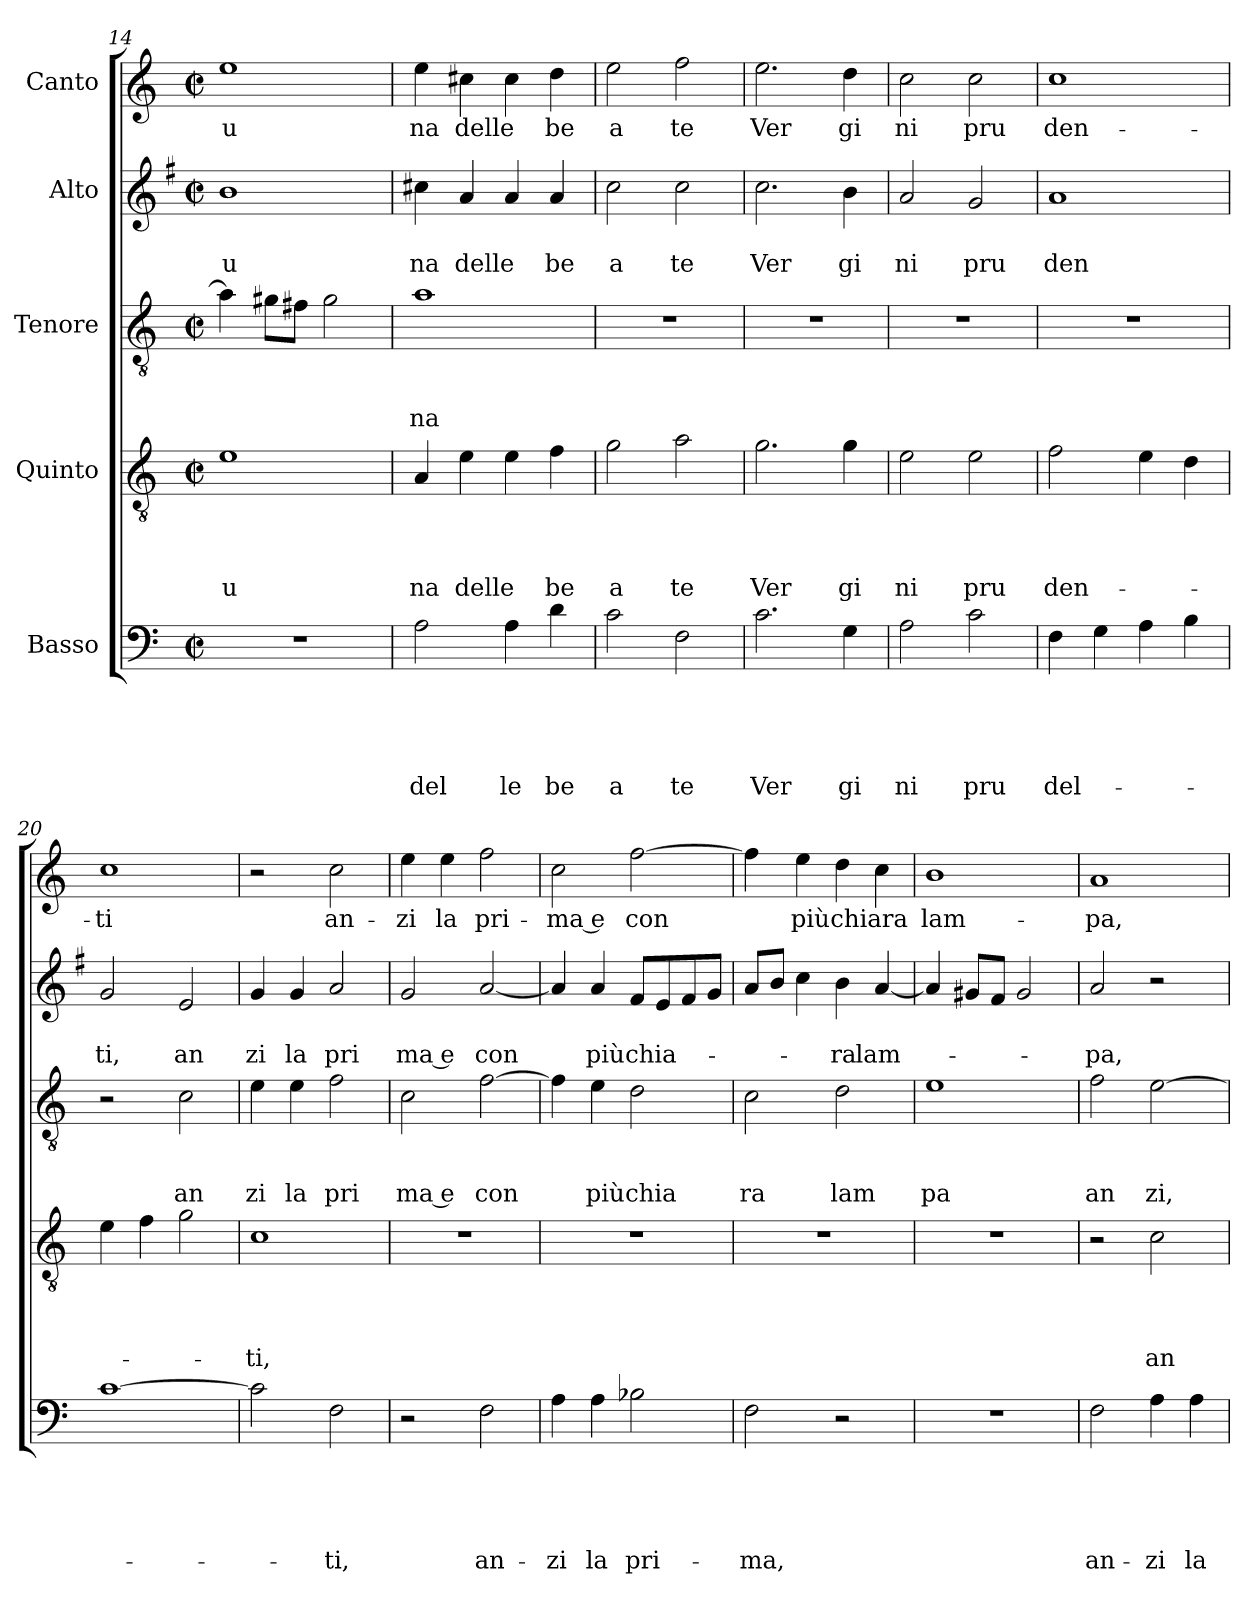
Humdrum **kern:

**kern	**text	**text	**text	**text	**text	**kern	**text	**text	**text	**text	**kern	**text	**text	**text	**kern	**text	**text	**kern	**text
*part5	*part5	*part5	*part5	*part5	*part5	*part4	*part4	*part4	*part4	*part4	*part3	*part3	*part3	*part3	*part2	*part2	*part2	*part1	*part1
*staff5	*staff5	*staff5	*staff5	*staff5	*staff5	*staff4	*staff4	*staff4	*staff4	*staff4	*staff3	*staff3	*staff3	*staff3	*staff2	*staff2	*staff2	*staff1	*staff1
*I"Basso	*	*	*	*	*	*I"Quinto	*	*	*	*	*I"Tenore	*	*	*	*I"Alto	*	*	*I"Canto	*
*clefF4	*	*	*	*	*	*clefGv2	*	*	*	*	*clefGv2	*	*	*	*clefG2	*	*	*clefG2	*
*	*	*	*	*	*	*	*	*	*	*	*	*	*	*	*ITrd-3c-5	*	*	*	*
*k[]	*	*	*	*	*	*k[]	*	*	*	*	*k[]	*	*	*	*k[]	*	*	*k[]	*
*C:	*	*	*	*	*	*C:	*	*	*	*	*C:	*	*	*	*C:	*	*	*C:	*
*M2/2	*	*	*	*	*	*M2/2	*	*	*	*	*M2/2	*	*	*	*M2/2	*	*	*M2/2	*
*met(c|)	*	*	*	*	*	*met(c|)	*	*	*	*	*met(c|)	*	*	*	*met(c|)	*	*	*met(c|)	*
=14	=14	=14	=14	=14	=14	=14	=14	=14	=14	=14	=14	=14	=14	=14	=14	=14	=14	=14	=14
!	!	!	!	!	!	!	!	!	!	!LO:LY:b	!	!	!	!	!	!	!LO:LY:b	!	!LO:LY:b
1r	.	.	.	.	.	1e	.	.	.	u	4a\]	.	.	.	1ee	.	u	1ee	u
.	.	.	.	.	.	.	.	.	.	.	8g#X\L	.	.	.	.	.	.	.	.
.	.	.	.	.	.	.	.	.	.	.	8f#X\J	.	.	.	.	.	.	.	.
.	.	.	.	.	.	.	.	.	.	.	2g#\	.	.	.	.	.	.	.	.
=15	=15	=15	=15	=15	=15	=15	=15	=15	=15	=15	=15	=15	=15	=15	=15	=15	=15	=15	=15
!	!	!	!	!	!LO:LY:b	!	!	!	!	!LO:LY:b	!	!	!	!LO:LY:b	!	!	!LO:LY:b	!	!LO:LY:b
2A\	.	.	.	.	del	4A/	.	.	.	na	1a	.	.	-na	4ff#\	.	na	4ee\	na
!	!	!	!	!	!	!	!	!	!	!LO:LY:b	!	!	!	!	!	!	!LO:LY:b	!	!LO:LY:b
.	.	.	.	.	.	4e\	.	.	.	delle	.	.	.	.	4dd/	.	delle	4cc#\	delle
!	!	!	!	!	!LO:LY:b	!	!	!	!	!	!	!	!	!	!	!	!	!	!
4A\	.	.	.	.	le	4e\	.	.	.	.	.	.	.	.	4dd/	.	.	4cc#\	.
!	!	!	!	!	!LO:LY:b	!	!	!	!	!LO:LY:b	!	!	!	!	!	!	!LO:LY:b	!	!LO:LY:b
4d\	.	.	.	.	be	4f\	.	.	.	be	.	.	.	.	4dd/	.	be	4dd\	be
=16	=16	=16	=16	=16	=16	=16	=16	=16	=16	=16	=16	=16	=16	=16	=16	=16	=16	=16	=16
!	!	!	!	!	!LO:LY:b	!	!	!	!	!LO:LY:b	!	!	!	!	!	!	!LO:LY:b	!	!LO:LY:b
2c\	.	.	.	.	a	2g\	.	.	.	a	1r	.	.	.	2ff\	.	a	2ee\	a
!	!	!	!	!	!LO:LY:b	!	!	!	!	!LO:LY:b	!	!	!	!	!	!	!LO:LY:b	!	!LO:LY:b
2F\	.	.	.	.	te	2a\	.	.	.	te	.	.	.	.	2ff\	.	te	2ff\	te
=17	=17	=17	=17	=17	=17	=17	=17	=17	=17	=17	=17	=17	=17	=17	=17	=17	=17	=17	=17
!	!	!	!	!	!LO:LY:b	!	!	!	!	!LO:LY:b	!	!	!	!	!	!	!LO:LY:b	!	!LO:LY:b
2.c\	.	.	.	.	Ver	2.g\	.	.	.	Ver	1r	.	.	.	2.ff\	.	Ver	2.ee\	Ver
!	!	!	!	!	!LO:LY:b	!	!	!	!	!LO:LY:b	!	!	!	!	!	!	!LO:LY:b	!	!LO:LY:b
4G\	.	.	.	.	gi	4g\	.	.	.	gi	.	.	.	.	4ee\	.	gi	4dd\	gi
=18	=18	=18	=18	=18	=18	=18	=18	=18	=18	=18	=18	=18	=18	=18	=18	=18	=18	=18	=18
!	!	!	!	!	!LO:LY:b	!	!	!	!	!LO:LY:b	!	!	!	!	!	!	!LO:LY:b	!	!LO:LY:b
2A\	.	.	.	.	ni	2e\	.	.	.	ni	1r	.	.	.	2dd/	.	ni	2cc\	ni
!	!	!	!	!	!LO:LY:b	!	!	!	!	!LO:LY:b	!	!	!	!	!	!	!LO:LY:b	!	!LO:LY:b
2c\	.	.	.	.	pru	2e\	.	.	.	pru	.	.	.	.	2cc/	.	pru	2cc\	pru
!!LO:PB:g=z
=19	=19	=19	=19	=19	=19	=19	=19	=19	=19	=19	=19	=19	=19	=19	=19	=19	=19	=19	=19
!	!	!	!	!	!LO:LY:b	!	!	!	!	!LO:LY:b	!	!	!	!	!	!	!LO:LY:b	!	!LO:LY:b
4F\	.	.	.	.	del-	2f\	.	.	.	den-	1r	.	.	.	1dd	.	den	1cc	den-
4G\	.	.	.	.	.	.	.	.	.	.	.	.	.	.	.	.	.	.	.
4A\	.	.	.	.	.	4e\	.	.	.	.	.	.	.	.	.	.	.	.	.
4B\	.	.	.	.	.	4d\	.	.	.	.	.	.	.	.	.	.	.	.	.
=20	=20	=20	=20	=20	=20	=20	=20	=20	=20	=20	=20	=20	=20	=20	=20	=20	=20	=20	=20
!	!	!	!	!	!	!	!	!	!	!	!	!	!	!	!	!	!LO:LY:b	!	!LO:LY:b
[>1c	.	.	.	.	.	4e\	.	.	.	.	2r	.	.	.	2cc/	.	ti,	1cc	-ti
.	.	.	.	.	.	4f\	.	.	.	.	.	.	.	.	.	.	.	.	.
!	!	!	!	!	!	!	!	!	!	!	!	!	!	!LO:LY:b	!	!	!LO:LY:b	!	!
.	.	.	.	.	.	2g\	.	.	.	.	2c\	.	.	an	2a/	.	an	.	.
=21	=21	=21	=21	=21	=21	=21	=21	=21	=21	=21	=21	=21	=21	=21	=21	=21	=21	=21	=21
!	!	!	!	!	!	!	!	!	!	!LO:LY:b	!	!	!	!LO:LY:b	!	!	!LO:LY:b	!	!
2c\]	.	.	.	.	.	1c	.	.	.	-ti,	4e\	.	.	zi	4cc/	.	zi	2r	.
!	!	!	!	!	!	!	!	!	!	!	!	!	!	!LO:LY:b	!	!	!LO:LY:b	!	!
.	.	.	.	.	.	.	.	.	.	.	4e\	.	.	la	4cc/	.	la	.	.
!	!	!	!	!	!LO:LY:b	!	!	!	!	!	!	!	!	!LO:LY:b	!	!	!LO:LY:b	!	!LO:LY:b
2F\	.	.	.	.	-ti,	.	.	.	.	.	2f\	.	.	pri	2dd/	.	pri	2cc\	an-
=22	=22	=22	=22	=22	=22	=22	=22	=22	=22	=22	=22	=22	=22	=22	=22	=22	=22	=22	=22
!	!	!	!	!	!	!	!	!	!	!	!	!	!	!LO:LY:b:rj	!	!	!LO:LY:b:rj	!	!LO:LY:b
2r	.	.	.	.	.	1r	.	.	.	.	2c\	.	.	ma e	2cc/	.	ma e	4ee\	-zi
!	!	!	!	!	!	!	!	!	!	!	!	!	!	!	!	!	!	!	!LO:LY:b
.	.	.	.	.	.	.	.	.	.	.	.	.	.	.	.	.	.	4ee\	la
!	!	!	!	!	!LO:LY:b	!	!	!	!	!	!	!	!	!LO:LY:b	!	!	!LO:LY:b	!	!LO:LY:b
2F\	.	.	.	.	an-	.	.	.	.	.	[>2f\	.	.	con	[<2dd/	.	con	2ff\	pri-
=23	=23	=23	=23	=23	=23	=23	=23	=23	=23	=23	=23	=23	=23	=23	=23	=23	=23	=23	=23
!	!	!	!	!	!LO:LY:b	!	!	!	!	!	!	!	!	!	!	!	!	!	!LO:LY:b:rj
4A\	.	.	.	.	-zi	1r	.	.	.	.	4f\]	.	.	.	4dd/]	.	.	2cc\	-ma e
!	!	!	!	!	!LO:LY:b	!	!	!	!	!	!	!	!	!LO:LY:b	!	!	!LO:LY:b	!	!
4A\	.	.	.	.	la	.	.	.	.	.	4e\	.	.	più	(4dd/	.	più	.	.
!	!	!	!	!	!LO:LY:b	!	!	!	!	!	!	!	!	!LO:LY:b	!	!	!LO:LY:b	!	!LO:LY:b
2B-X\	.	.	.	.	pri-	.	.	.	.	.	2d\	.	.	chia	8b/L	.	chia-	[>2ff\	con
.	.	.	.	.	.	.	.	.	.	.	.	.	.	.	8a/	.	.	.	.
.	.	.	.	.	.	.	.	.	.	.	.	.	.	.	8b/	.	.	.	.
.	.	.	.	.	.	.	.	.	.	.	.	.	.	.	8cc/J	.	.	.	.
=24	=24	=24	=24	=24	=24	=24	=24	=24	=24	=24	=24	=24	=24	=24	=24	=24	=24	=24	=24
!	!	!	!	!	!LO:LY:b	!	!	!	!	!	!	!	!	!LO:LY:b	!	!	!	!	!
2F\	.	.	.	.	-ma,	1r	.	.	.	.	2c\	.	.	ra	8dd/L	.	.	4ff\]	.
.	.	.	.	.	.	.	.	.	.	.	.	.	.	.	8ee/J	.	.	.	.
!	!	!	!	!	!	!	!	!	!	!	!	!	!	!	!	!	!	!	!LO:LY:b
.	.	.	.	.	.	.	.	.	.	.	.	.	.	.	4ff\	.	.	4ee\	più
!	!	!	!	!	!	!	!	!	!	!	!	!	!	!LO:LY:b	!	!	!LO:LY:b	!	!LO:LY:b
2r	.	.	.	.	.	.	.	.	.	.	2d\	.	.	lam	4ee\	.	-ra	4dd\	chiara
!	!	!	!	!	!	!	!	!	!	!	!	!	!	!	!	!	!LO:LY:b	!	!
.	.	.	.	.	.	.	.	.	.	.	.	.	.	.	[<4dd/	.	lam-	4cc\	.
=25	=25	=25	=25	=25	=25	=25	=25	=25	=25	=25	=25	=25	=25	=25	=25	=25	=25	=25	=25
!	!	!	!	!	!	!	!	!	!	!	!	!	!	!LO:LY:b	!	!	!	!	!LO:LY:b
1r	.	.	.	.	.	1r	.	.	.	.	1e	.	.	pa	4dd/]	.	.	1b	lam-
.	.	.	.	.	.	.	.	.	.	.	.	.	.	.	8cc#/L	.	.	.	.
.	.	.	.	.	.	.	.	.	.	.	.	.	.	.	8b/J	.	.	.	.
.	.	.	.	.	.	.	.	.	.	.	.	.	.	.	2cc#/	.	.	.	.
=26	=26	=26	=26	=26	=26	=26	=26	=26	=26	=26	=26	=26	=26	=26	=26	=26	=26	=26	=26
!	!	!	!	!	!LO:LY:b	!	!	!	!	!	!	!	!	!LO:LY:b	!	!	!LO:LY:b	!	!LO:LY:b
2F\	.	.	.	.	an-	2r	.	.	.	.	2f\	.	.	an	2dd/	.	-pa,	1a	-pa,
!	!	!	!	!	!LO:LY:b	!	!	!	!	!LO:LY:b	!	!	!	!LO:LY:b	!	!	!	!	!
4A\	.	.	.	.	-zi	2c\	.	.	.	an	[>2e\	.	.	zi,	2r	.	.	.	.
!	!	!	!	!	!LO:LY:b	!	!	!	!	!	!	!	!	!	!	!	!	!	!
4A\	.	.	.	.	la	.	.	.	.	.	.	.	.	.	.	.	.	.	.
=	=	=	=	=	=	=	=	=	=	=	=	=	=	=	=	=	=	=	=
*-	*-	*-	*-	*-	*-	*-	*-	*-	*-	*-	*-	*-	*-	*-	*-	*-	*-	*-	*-
